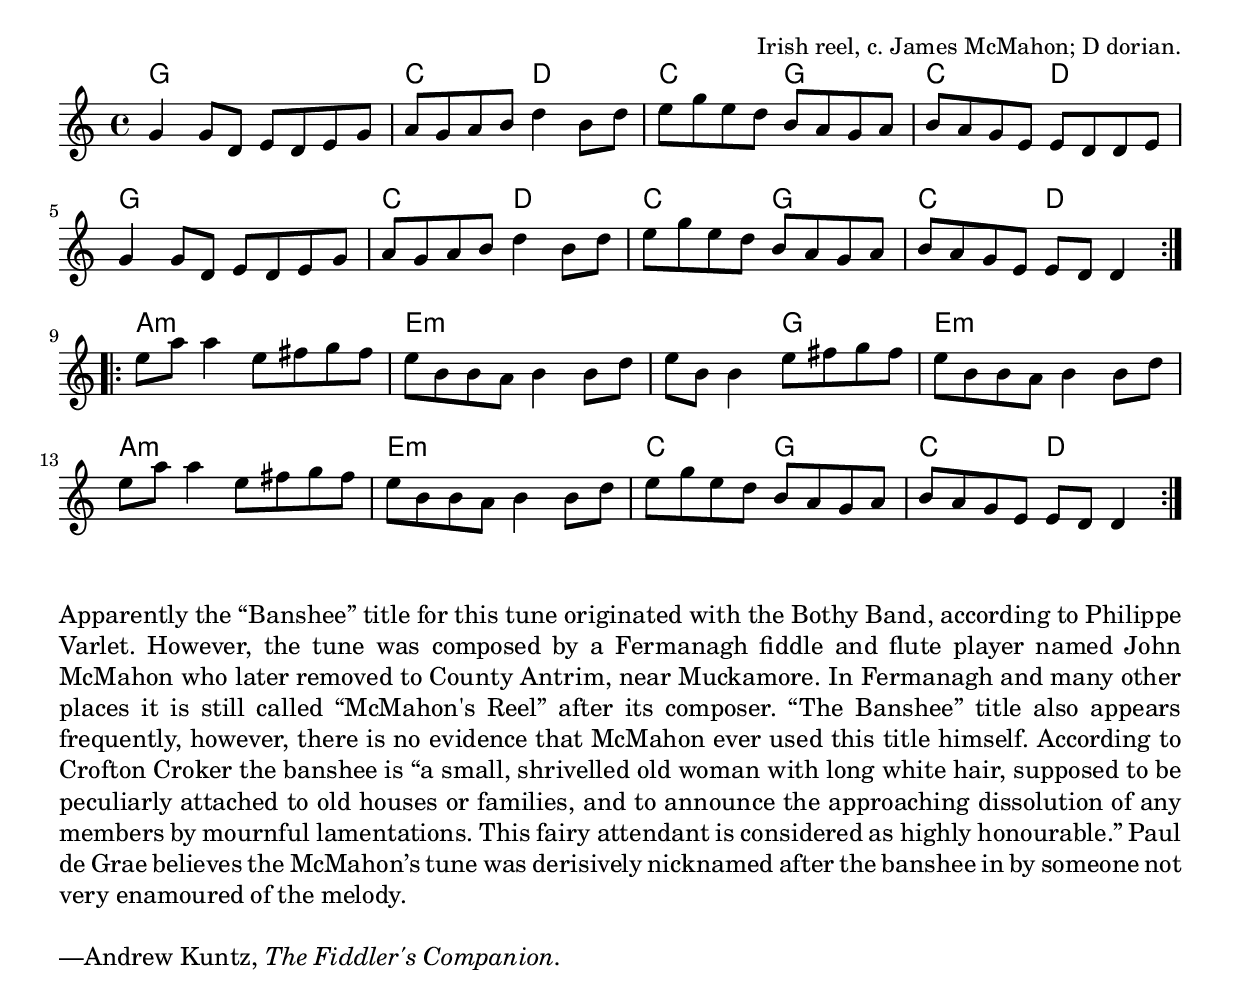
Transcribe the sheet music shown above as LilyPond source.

\version "2.18.2"
\include "util.ly"

\tocItem \markup "The Banshee"

\score {
  <<
    \relative g' {
      \time 4/4
      \key d \dorian

      \repeat volta 2 {
        g4 g8 d e d e g |
        a8 g a b d4 b8 d |
        e8 g e d b a g a |
        b8 a g e e d d e |

        g4 g8 d e d e g |
        a8 g a b d4 b8 d |
        e8 g e d b a g a |
        b8 a g e e d d4 |
      }
      \break

      \repeat volta 2 {
        e'8 a a4 e8 fis g fis |
        e8 b b a b4 b8 d |
        e8 b b4 e8 fis g fis |
        e8 b b a b4 b8 d |

        e8 a a4 e8 fis g fis |
        e8 b b a b4 b8 d |
        e8 g e d b a g a |
        b a g e e d d4 |
      }
    }

    \chords {
      \time 4/4
      \set chordChanges = ##t
      \transpose c' c {
        \repeat volta 2 {
          g1 | c2 d2 | c2 g2 | c2 d2 |
          g1 | c2 d2 | c2 g2 | c2 d2 |
        }
        \repeat volta 2 {
          a1:m | e1:m | e2:m g | e1:m |
          a1:m | e1:m | c2 g2 | c2 d2 |
        }
      }
    }
  >>

  \header {
    title = "The Banshee"
    opus = "Irish reel, c. James McMahon; D dorian."
  }

  \layout{ indent = 0 }
  \midi{ \tempo 4 = 220 }
}

\markuplist {
  \paragraph {
    Apparently the “Banshee” title for this tune originated with the Bothy Band,
    according to Philippe Varlet. However, the tune was composed by a Fermanagh
    fiddle and flute player named John McMahon who later removed to County Antrim,
    near Muckamore. In Fermanagh and many other places it is still called
    “McMahon's Reel” after its composer. “The Banshee” title also appears
    frequently, however, there is no evidence that McMahon ever used this title
    himself. According to Crofton Croker the banshee is “a small, shrivelled old
    woman with long white hair, supposed to be peculiarly attached to old houses
    or families, and to announce the approaching dissolution of any members by
    mournful lamentations.  This fairy attendant is considered as highly honourable.”
    Paul de Grae believes the McMahon’s tune was derisively nicknamed after the
    banshee in by someone not very enamoured of the melody.
  }
  \paragraph {
    —Andrew Kuntz, \italic{The Fiddler's Companion.}
  }
}